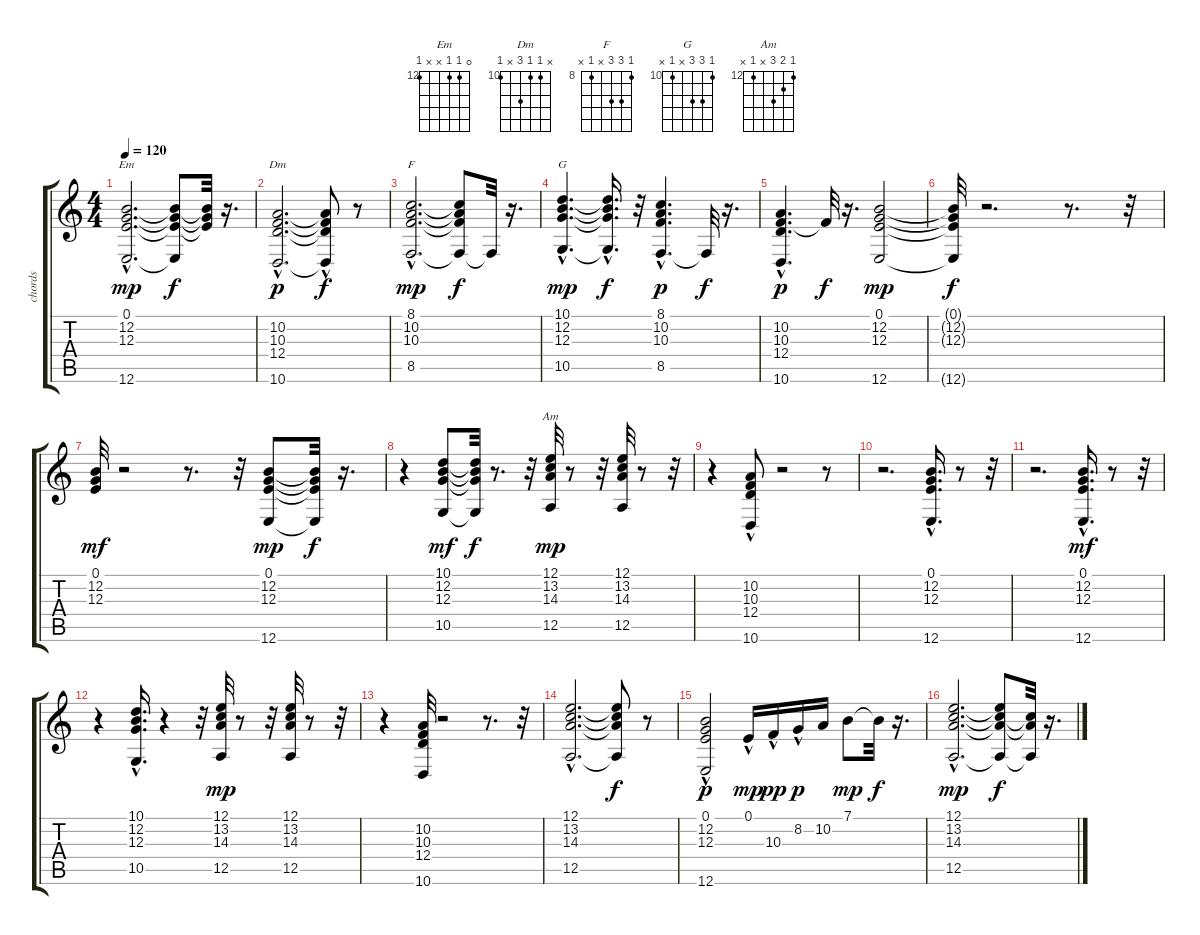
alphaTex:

\track ("chords" "chords") {instrument pad1newage}
\staff {score tabs}
\tuning (E4 B3 G3 D3 A2 E2) {hide}
\chord ("Em" 0 12 12 x x 12) {firstfret 12}
\chord ("Dm" x 10 10 12 x 10) {firstfret 10}
\chord ("F" 8 10 10 x 8 x) {firstfret 8}
\chord ("G" 10 12 12 x 10 x) {firstfret 10}
\chord ("Am" 12 13 14 x 12 x) {firstfret 12}
\ts (4 4)
\tempo 120
\clef g2
\ks c
(0.1{hac} 12.2{hac} 12.3{hac} 12.6{hac}).2{d ch "Em" dy mp} (0.1{t} 12.2{t} 12.3{t} 12.6{t}).8{dy f} (0.1{t} 12.2{t} 12.3{t}).32 r.16{d} |
(10.2{hac} 10.3{hac} 12.4{hac} 10.6{hac}).2{d ch "Dm" dy p} (10.2{t} 10.3{t} 12.4{hac t} 10.6{t}).8{dy f} r.8 |
(8.1{hac} 10.2{hac} 10.3{hac} 8.5{hac}).2{d ch "F" dy mp} (8.1{t} 10.2{t} 10.3{t} 8.5{t}).8{dy f} 8.5{t}.32 r.16{d} |
(10.1{hac} 12.2{hac} 12.3{hac} 10.5{hac}).4{d ch "G" dy mp} (10.1{hac t} 12.2{hac t} 12.3{hac t} 10.5{t}).16{d dy f} r.32 (8.1{hac} 10.2{hac} 10.3{hac} 8.5{hac}).4{d dy p} 8.5{t}.32{dy f} r.16{d} |
(10.2{hac} 10.3{hac} 12.4{hac} 10.6{hac}).4{d dy p} 10.3{t}.32{dy f} r.16{d} (0.1 12.2 12.3 12.6).2{dy mp} |
(0.1{t} 12.2{t} 12.3{t} 12.6{t}).32{dy f} r.2{d} r.8{d} r.32 |
(0.1 12.2 12.3).32{dy mf} r.2 r.8{d} r.32 (0.1 12.2 12.3 12.6).8{dy mp} (0.1{t} 12.2{t} 12.3{t} 12.6{t}).32{dy f} r.16{d} |
r.4 (10.1 12.2 12.3 10.5).8{dy mf} (10.1{t} 12.2{t} 12.3{t} 10.5{t}).32{dy f} r.8{d} r.32 (12.1 13.2 14.3 12.5).32{ch "Am" dy mp} r.8 r.32 (12.1 13.2 14.3 12.5).32 r.8 r.32 |
r.4 (10.2 10.3 12.4 10.6{hac}).8 r.2 r.8 |
r.2{d} (0.1{hac} 12.2{hac} 12.3{hac} 12.6{hac}).16{d} r.8 r.32 |
r.2{d} (0.1{hac} 12.2{hac} 12.3{hac} 12.6{hac}).16{d dy mf} r.8 r.32 |
r.4 (10.1{hac} 12.2{hac} 12.3 10.5{hac}).16{d} r.4 r.32 (12.1 13.2 14.3 12.5).32{dy mp} r.8 r.32 (12.1 13.2 14.3 12.5).32 r.8 r.32 |
r.4 (10.2 10.3 12.4 10.6).32 r.2 r.8{d} r.32 |
(12.1{hac} 13.2{hac} 14.3{hac} 12.5{hac}).2{d} (12.1{t} 13.2{t} 14.3{t} 12.5{t}).8{dy f} r.8 |
(0.1{hac} 12.2 12.3 12.6{hac}).2{dy p} 0.1{hac}.16{dy mp} 10.3{hac}.16{dy pp} 8.2{hac}.16{dy p} 10.2.16 7.1.8{dy mp} 7.1{t}.32{dy f} r.16{d} |
(12.1{hac} 13.2{hac} 14.3{hac} 12.5{hac}).2{d dy mp} (12.1{t} 13.2{t} 14.3{t} 12.5{t}).8{dy f} (13.2{t} 14.3{t} 12.5{t}).32 r.16{d}
